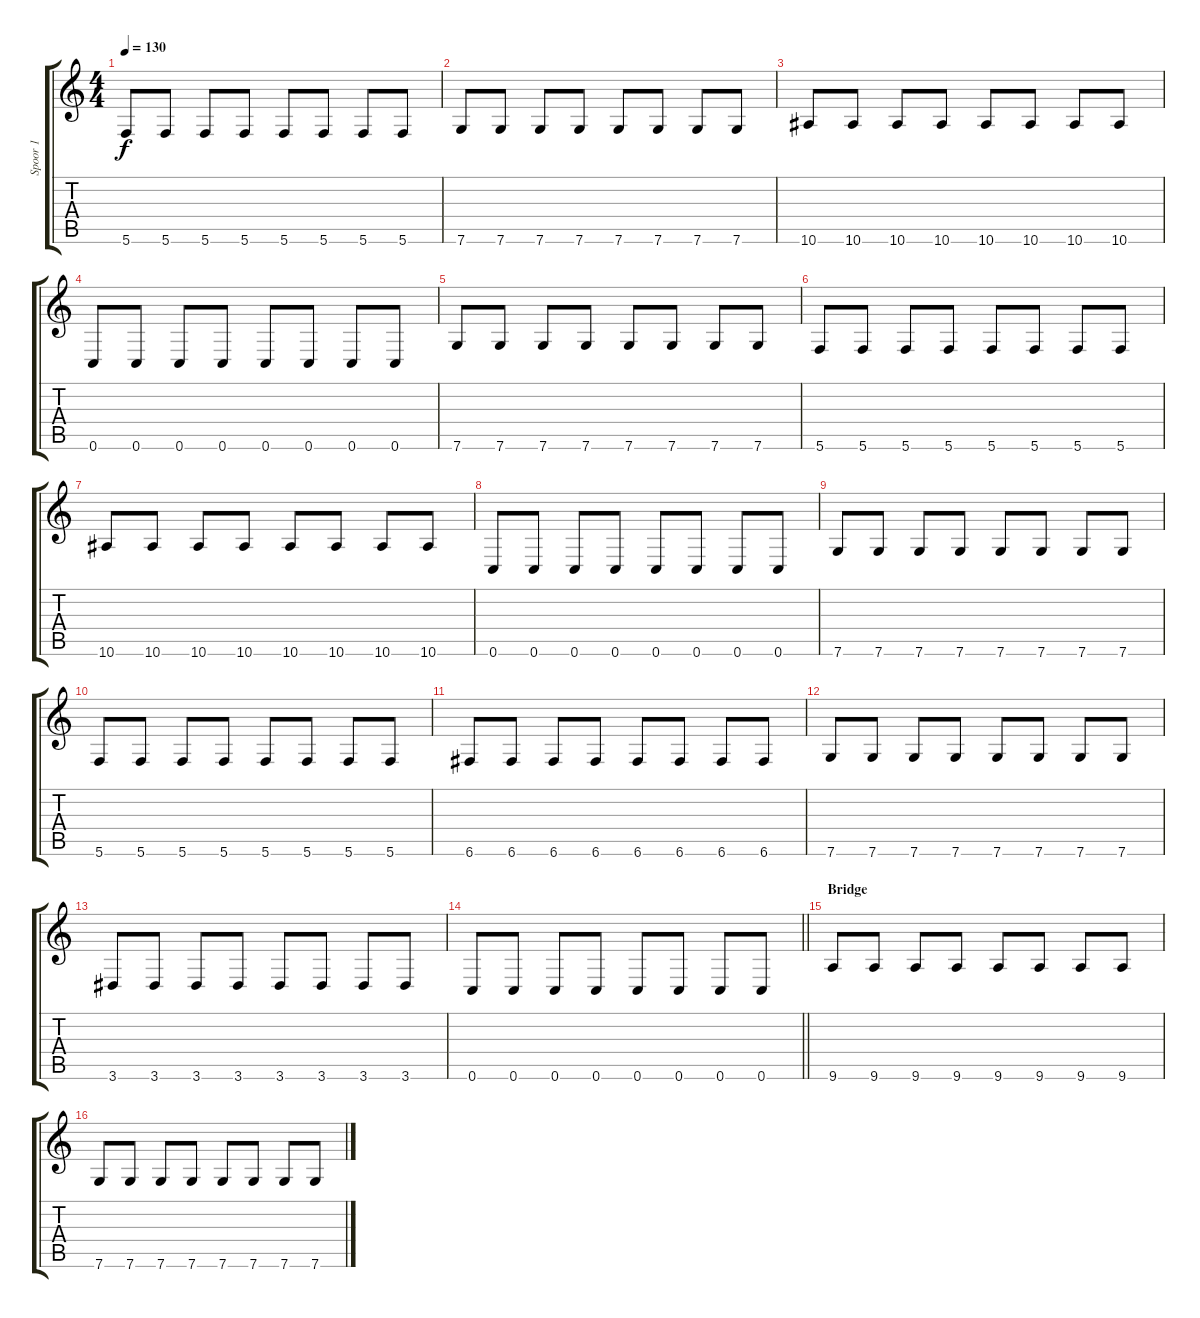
\track ("Spoor 1" "Spoor 1") {instrument distortionguitar}
\staff {score tabs}
\tuning (E4 B3 G3 D3 A2 C2) {hide}
\ts (4 4)
\tempo 130
\clef g2
\ks c
5.6.8{dy f} 5.6.8 5.6.8 5.6.8 5.6.8 5.6.8 5.6.8 5.6.8 |
7.6.8 7.6.8 7.6.8 7.6.8 7.6.8 7.6.8 7.6.8 7.6.8 |
10.6.8 10.6.8 10.6.8 10.6.8 10.6.8 10.6.8 10.6.8 10.6.8 |
0.6.8 0.6.8 0.6.8 0.6.8 0.6.8 0.6.8 0.6.8 0.6.8 |
7.6.8 7.6.8 7.6.8 7.6.8 7.6.8 7.6.8 7.6.8 7.6.8 |
5.6.8 5.6.8 5.6.8 5.6.8 5.6.8 5.6.8 5.6.8 5.6.8 |
10.6.8 10.6.8 10.6.8 10.6.8 10.6.8 10.6.8 10.6.8 10.6.8 |
0.6.8 0.6.8 0.6.8 0.6.8 0.6.8 0.6.8 0.6.8 0.6.8 |
7.6.8 7.6.8 7.6.8 7.6.8 7.6.8 7.6.8 7.6.8 7.6.8 |
5.6.8 5.6.8 5.6.8 5.6.8 5.6.8 5.6.8 5.6.8 5.6.8 |
6.6.8 6.6.8 6.6.8 6.6.8 6.6.8 6.6.8 6.6.8 6.6.8 |
7.6.8 7.6.8 7.6.8 7.6.8 7.6.8 7.6.8 7.6.8 7.6.8 |
3.6.8 3.6.8 3.6.8 3.6.8 3.6.8 3.6.8 3.6.8 3.6.8 |
\barLineRight lightlight
0.6.8 0.6.8 0.6.8 0.6.8 0.6.8 0.6.8 0.6.8 0.6.8 |
\section ("" "Bridge")
9.6.8 9.6.8 9.6.8 9.6.8 9.6.8 9.6.8 9.6.8 9.6.8 |
7.6.8 7.6.8 7.6.8 7.6.8 7.6.8 7.6.8 7.6.8 7.6.8
